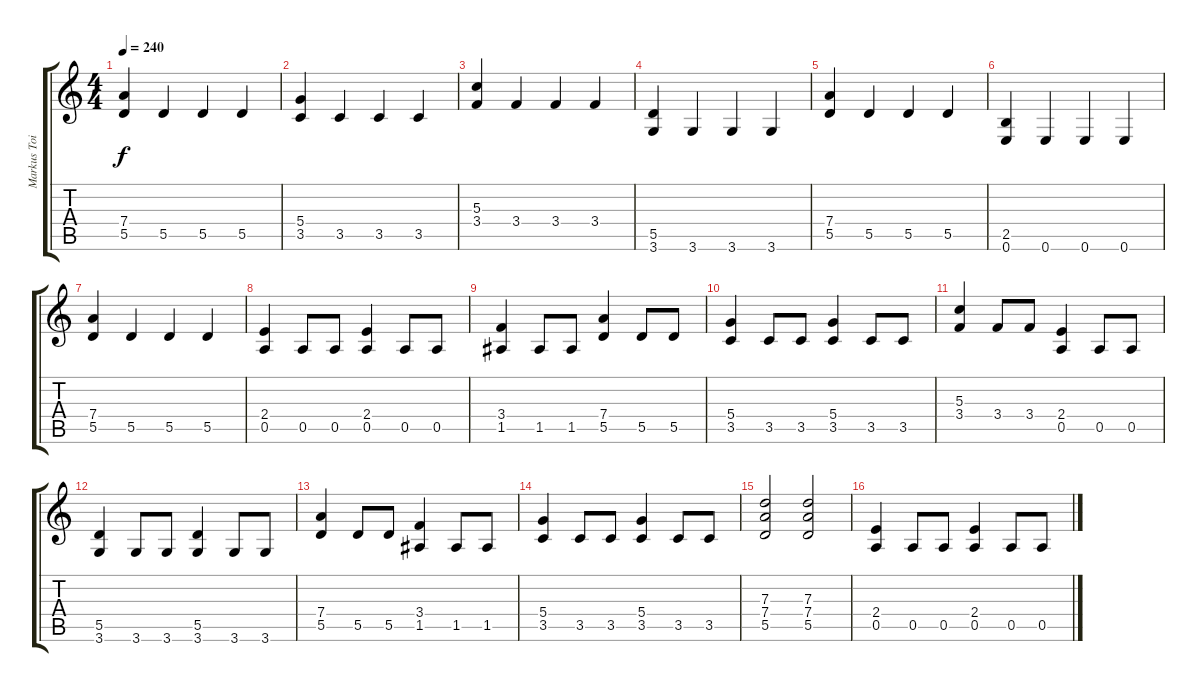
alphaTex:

\track ("Markus Toivonen" "Markus Toi") {instrument distortionguitar}
\staff {score tabs}
\tuning (E4 B3 G3 D3 A2 E2) {hide}
\ts (4 4)
\tempo 240
\clef g2
\ks c
(7.4 5.5).4{dy f} 5.5.4 5.5.4 5.5.4 |
(5.4 3.5).4 3.5.4 3.5.4 3.5.4 |
(5.3 3.4).4 3.4.4 3.4.4 3.4.4 |
(5.5 3.6).4 3.6.4 3.6.4 3.6.4 |
(7.4 5.5).4 5.5.4 5.5.4 5.5.4 |
(2.5 0.6).4 0.6.4 0.6.4 0.6.4 |
(7.4 5.5).4 5.5.4 5.5.4 5.5.4 |
(2.4 0.5).4 0.5.8 0.5.8 (2.4 0.5).4 0.5.8 0.5.8 |
(3.4 1.5).4 1.5.8 1.5.8 (7.4 5.5).4 5.5.8 5.5.8 |
(5.4 3.5).4 3.5.8 3.5.8 (5.4 3.5).4 3.5.8 3.5.8 |
(5.3 3.4).4 3.4.8 3.4.8 (2.4 0.5).4 0.5.8 0.5.8 |
(5.5 3.6).4 3.6.8 3.6.8 (5.5 3.6).4 3.6.8 3.6.8 |
(7.4 5.5).4 5.5.8 5.5.8 (3.4 1.5).4 1.5.8 1.5.8 |
(5.4 3.5).4 3.5.8 3.5.8 (5.4 3.5).4 3.5.8 3.5.8 |
(7.3 7.4 5.5).2 (7.3 7.4 5.5).2 |
(2.4 0.5).4 0.5.8 0.5.8 (2.4 0.5).4 0.5.8 0.5.8
